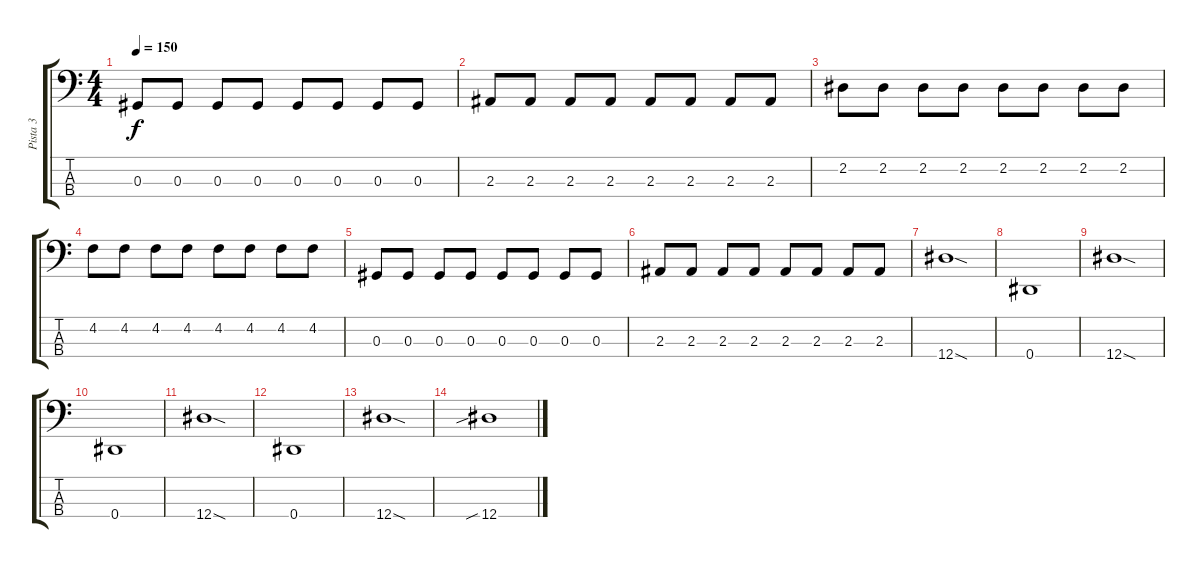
\track ("Pista 3" "Pista 3") {instrument electricbasspick}
\staff {score tabs}
\tuning (Gb2 Db2 Ab1 Eb1) {hide}
\ts (4 4)
\tempo 150
\clef f4
\ks c
0.3.8{dy f} 0.3.8 0.3.8 0.3.8 0.3.8 0.3.8 0.3.8 0.3.8 |
2.3.8 2.3.8 2.3.8 2.3.8 2.3.8 2.3.8 2.3.8 2.3.8 |
2.2.8 2.2.8 2.2.8 2.2.8 2.2.8 2.2.8 2.2.8 2.2.8 |
4.2.8 4.2.8 4.2.8 4.2.8 4.2.8 4.2.8 4.2.8 4.2.8 |
0.3.8 0.3.8 0.3.8 0.3.8 0.3.8 0.3.8 0.3.8 0.3.8 |
2.3.8 2.3.8 2.3.8 2.3.8 2.3.8 2.3.8 2.3.8 2.3.8 |
12.4{sod}.1 |
0.4.1 |
12.4{sod}.1 |
0.4.1 |
12.4{sod}.1 |
0.4.1 |
12.4{sod}.1 |
12.4{sib}.1
